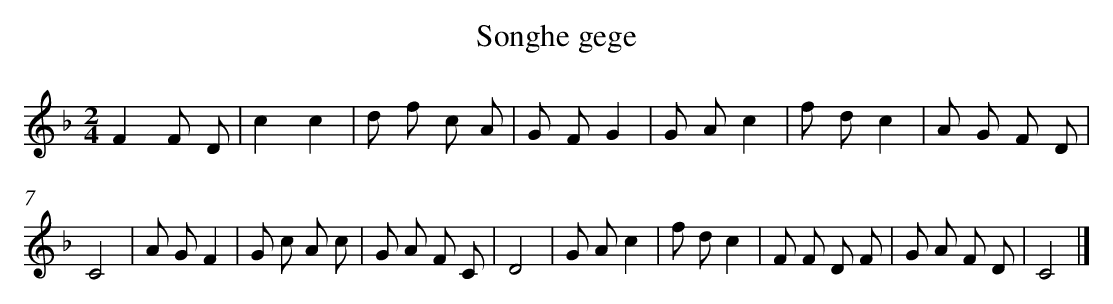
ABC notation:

X:1
T: Songhe gege
L: 1/8
M: 2/4
K: F
F2F D [I:setbarnb 1]|
c2c2 |
d f c A |
G FG2 |
G Ac2 |
f dc2 |
A G F D |
C4 |
A GF2 |
G c A c |
G A F C |
D4 |
G Ac2 |
f dc2 |
F F D F |
G A F D |
C4 |]
